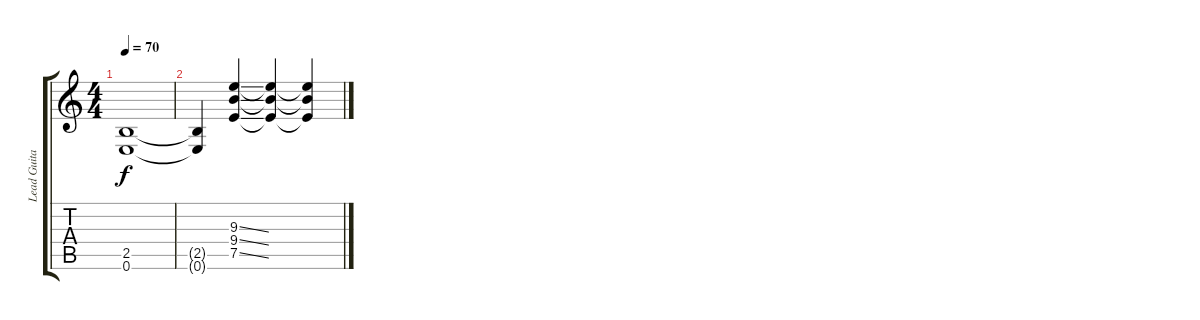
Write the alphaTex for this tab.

\track ("Lead Guitar I (Dave Mustaine)" "Lead Guita") {instrument distortionguitar}
\staff {score tabs}
\tuning (E4 B3 G3 D3 A2 E2) {hide}
\ts (4 4)
\tempo 70
\clef g2
\ks c
(2.5{t} 0.6{t}).1{dy f} |
(2.5{t} 0.6{t}).4 (9.3{ss} 9.4{ss} 7.5{ss}).4{volume 0} (9.3{t} 9.4{t} 7.5{t}).4 (9.3{t} 9.4{t} 7.5{t}).4
